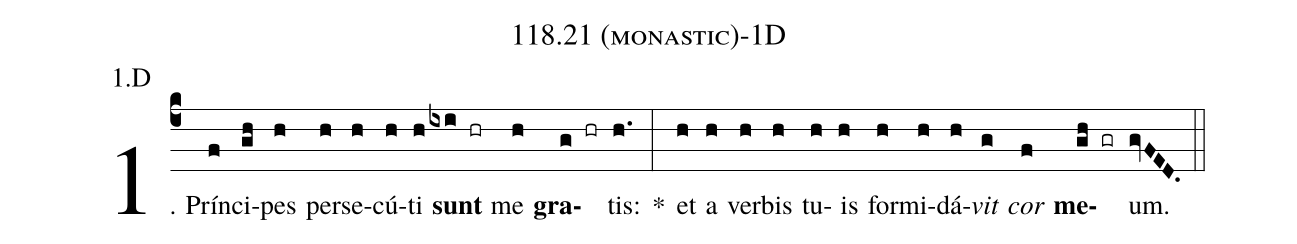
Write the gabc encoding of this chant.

name: 118.21 (monastic)-1D;
annotation: 1.D;
%%
(c4)1. Prín(f)ci(gh)pes(h) per(h)se(h)cú(h)ti(h) <b>sunt</b>(ixi hr) me(h) <b>gra</b>(g hr)tis:(h.) *(:) et(h) a(h) ver(h)bis(h) tu(h)is(h) for(h)mi(h)dá(h)<i>vit</i>(g) <i>cor</i>(f) <b>me</b>(gh gr)um.(gvFED.) (::)
